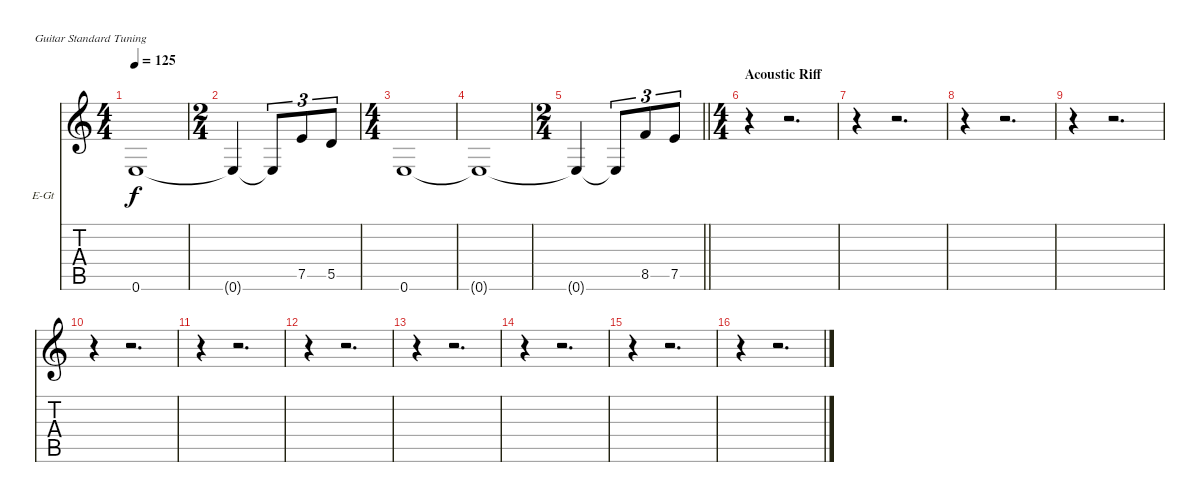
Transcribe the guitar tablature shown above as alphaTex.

\bracketExtendMode nobrackets
\firstSystemTrackNameOrientation horizontal
\otherSystemsTrackNameOrientation horizontal
\track ("Mikael Akerfeldt - Overdriven" "E-Gt") {instrument distortionguitar}
\staff {score tabs}
\tuning (E4 B3 G3 D3 A2 E2)
\ts (4 4)
\tempo 125
\clef g2
\ks c
0.6{t}.1{dy f} |
\ts (2 4)
\beaming (8 2 2)
0.6{t}.4 0.6{t}.8{tu (3 2)} 7.5.8{tu (3 2)} 5.5.8{tu (3 2)} |
\ts (4 4)
\beaming (8 2 2 4)
0.6.1 |
0.6{t}.1 |
\ts (2 4)
\beaming (8 2 2)
\barLineRight lightlight
0.6{t}.4 0.6{t}.8{tu (3 2)} 8.5.8{tu (3 2)} 7.5.8{tu (3 2)} |
\ts (4 4)
\beaming (8 2 2 2 2)
\section ("" "Acoustic Riff")
r.4 r.2{d} |
r.4 r.2{d} |
r.4 r.2{d} |
r.4 r.2{d} |
r.4 r.2{d} |
r.4 r.2{d} |
r.4 r.2{d} |
r.4 r.2{d} |
r.4 r.2{d} |
r.4 r.2{d} |
r.4 r.2{d}
